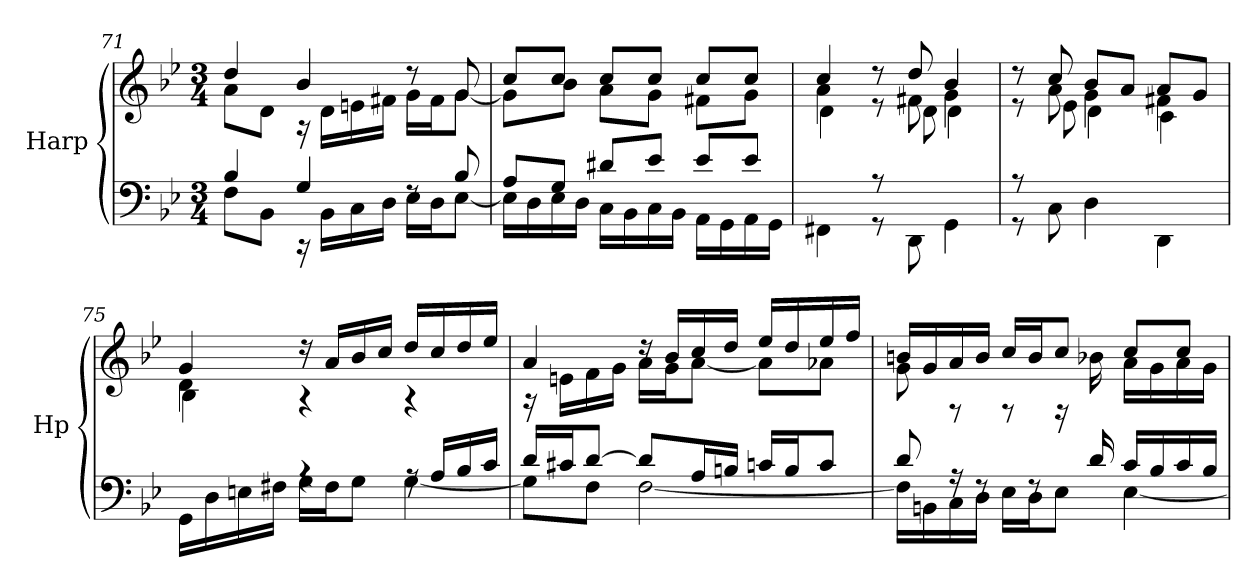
**kern	**kern
*part1	*part1
*staff2	*staff1
*I"Harp	*
*I'Hp	*
!!LO:LB:g=z
*clefF4	*clefG2
*k[b-e-]	*k[b-e-]
*M3/4	*M3/4
=71	=71
*^	*^
4B-/	8F\L	4dd/	8a\L
.	8BB-\J	.	8d\J
4G/	16rCC	4b-/	16rA
.	16BB-\LL	.	16d\LL
.	16C\	.	16en\
.	16D\JJ	.	16f#X\JJ
8rF	16E-\LL	8rdd	16g\LL
.	16D\J	.	16f#\J
8B-/	[8E-\J	8g/	[8g\J
=72	=72	=72	=72
8A/L	16E-\LL]	8cc/L	8g\L]
.	16D\	.	.
8G/J	16E-\	8cc/J	8b-\J
.	16D\JJ	.	.
8d#X/L	16C\LL	8cc/L	8a\L
.	16BB-\	.	.
8e-/J	16C\	8cc/J	8g\J
.	16BB-\JJ	.	.
8e-/L	16AA\LL	8cc/L	8f#X\L
.	16GG\	.	.
8e-/J	16AA\	8cc/J	8g\J
.	16GG\JJ	.	.
=73	=73	=73	=73
*	*	*	*^
4ryy	4FF#X\	4cc/	4a\	4d\
8rA	8rGG	8rdd	8r	8ryy
4.ryy	8DD\	8dd/	8f#X\	8d\
.	4GG\	4b-/	4g\	4d\
=74	=74	=74	=74	=74
8rA	8r	8rdd	8re	8ryy
2ryy	8C\	8cc/	8a\	8e-\
.	4D\	8b-/L	4g\	4d\
.	.	8a/J	.	.
.	4DD\	8a/L	4f#X\	4c\
8ryy	.	8g/J	.	.
!!LO:LB:g=z	!!	!!
=75	=75	=75	=75	=75
4ryy	16GG\LL	4g/	4d\	4B-\
.	16D\	.	.	.
.	16En\	.	.	.
.	16F#X\JJ	.	.	.
4rA	16G\LL	16rdd	4rA	2ryy
.	16F#\J	16a/LL	.	.
.	8G\J	16b-/	.	.
.	.	16cc/JJ	.	.
16rA	[4G\	16dd/LL	4rA	.
16A/LL	.	16cc/	.	.
16B-/	.	16dd/	.	.
16c/JJ	.	16ee-/JJ	.	.
*	*	*	*v	*v
=76	=76	=76	=76
16d/LL	8G\L]	4a/	16rA
16c#X/J	.	.	16en\LL
[8d/J	8F\J	.	16f\
.	.	.	16g\JJ
8d/L]	[2F\	16rdd	16a\LL
.	.	16b-/LL	16g\J
16A/L	.	16cc/	[8a\J
16Bn/JJ	.	16dd/JJ	.
16cn/LL	.	16ee-/LL	8a\L]
16B/J	.	16dd/	.
8c/J	.	16ee-/	8a-X\J
.	.	16ff/JJ	.
=77	=77	=77	=77
8d/	16F\LL]	16bn/LL	8g\
.	16BBn\	16g/	.
16rA	16C\	16a/	8rF
8rF	16D\JJ	16b/JJ	.
.	16E-\LL	16cc/LL	8rF
8rF	16D\J	16b/J	.
.	8E-\J	8cc/J	16rF
16d/	.	.	16b-X\
16c/LL	[4E-\	8cc/L	16a\LL
16B-/	.	.	16g\
16c/	.	8cc/J	16a\
16B-/JJ	.	.	16g\JJ
*v	*v	*	*
*	*v	*v
=	=
*-	*-
